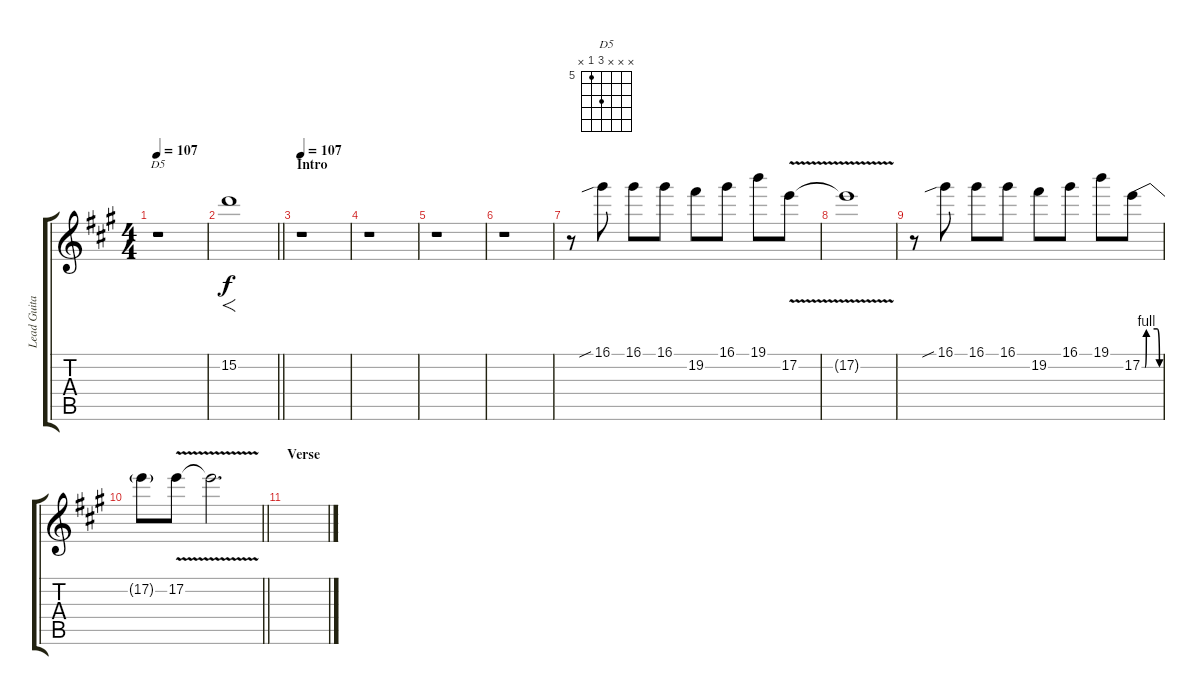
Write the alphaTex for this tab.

\track ("Lead Guitar" "Lead Guita") {instrument overdrivenguitar}
\staff {score tabs}
\tuning (E4 B3 G3 D3 A2 E2) {hide}
\chord ("D5" x x x 7 5 x) {firstfret 5}
\ts (4 4)
\tempo 107
\clef g2
\ks a
r.1{ch "D5" dy f instrument overdrivenguitar} |
\barLineRight lightlight
15.2.1{f} |
\section ("" "Intro")
\tempo 107
r.1 |
r.1 |
r.1 |
r.1 |
r.8 16.1{sib}.8 16.1.8 16.1.8 19.2.8 16.1.8 19.1.8 17.2{v}.8 |
17.2{t}.1 |
r.8 16.1{sib}.8 16.1.8 16.1.8 19.2.8 16.1.8 19.1.8 17.2{be (custom 0 0 10 0 15 4 52 4 60 0)}.8 |
\barLineRight lightlight
17.2{t}.8 17.2{v}.8 17.2{t}.2{d} |
\section ("" "Verse ")
